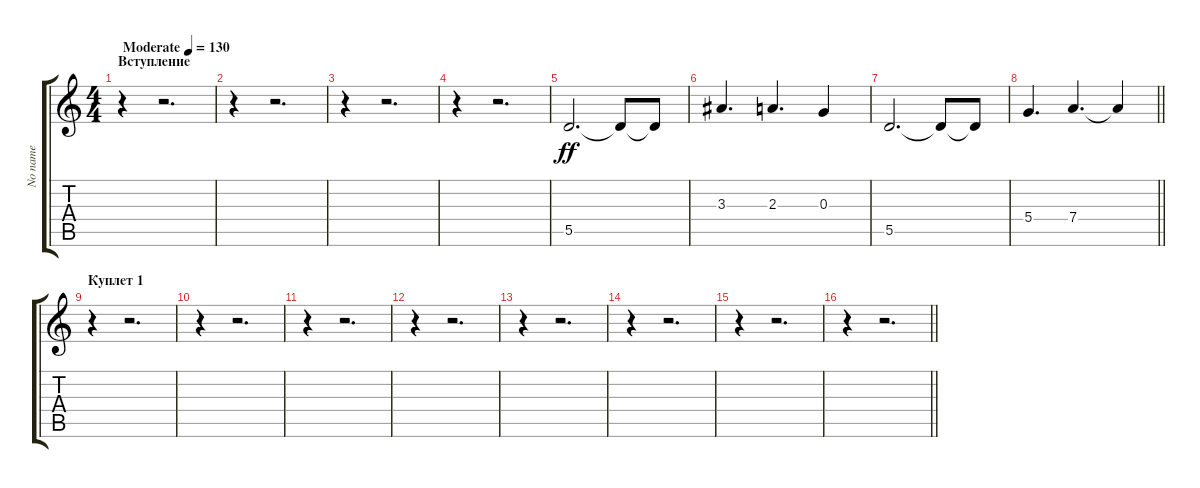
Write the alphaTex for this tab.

\track ("No name" "No name") {instrument contrabass}
\staff {score tabs}
\tuning (E4 B3 G3 D3 A2 E2) {hide}
\ts (4 4)
\section ("" "Вступление")
\tempo (130 "Moderate")
\clef g2
\ks c
r.4{dy ff instrument contrabass} r.2{d} |
r.4 r.2{d} |
r.4 r.2{d} |
r.4 r.2{d} |
5.5.2{d} 5.5{t}.8 5.5{t}.8 |
3.3.4{d} 2.3.4{d} 0.3.4 |
5.5.2{d} 5.5{t}.8 5.5{t}.8 |
\barLineRight lightlight
5.4.4{d} 7.4.4{d} 7.4{t}.4 |
\section ("" "Куплет 1")
r.4 r.2{d} |
r.4 r.2{d} |
r.4 r.2{d} |
r.4 r.2{d} |
r.4 r.2{d} |
r.4 r.2{d} |
r.4 r.2{d} |
\barLineRight lightlight
r.4 r.2{d}
